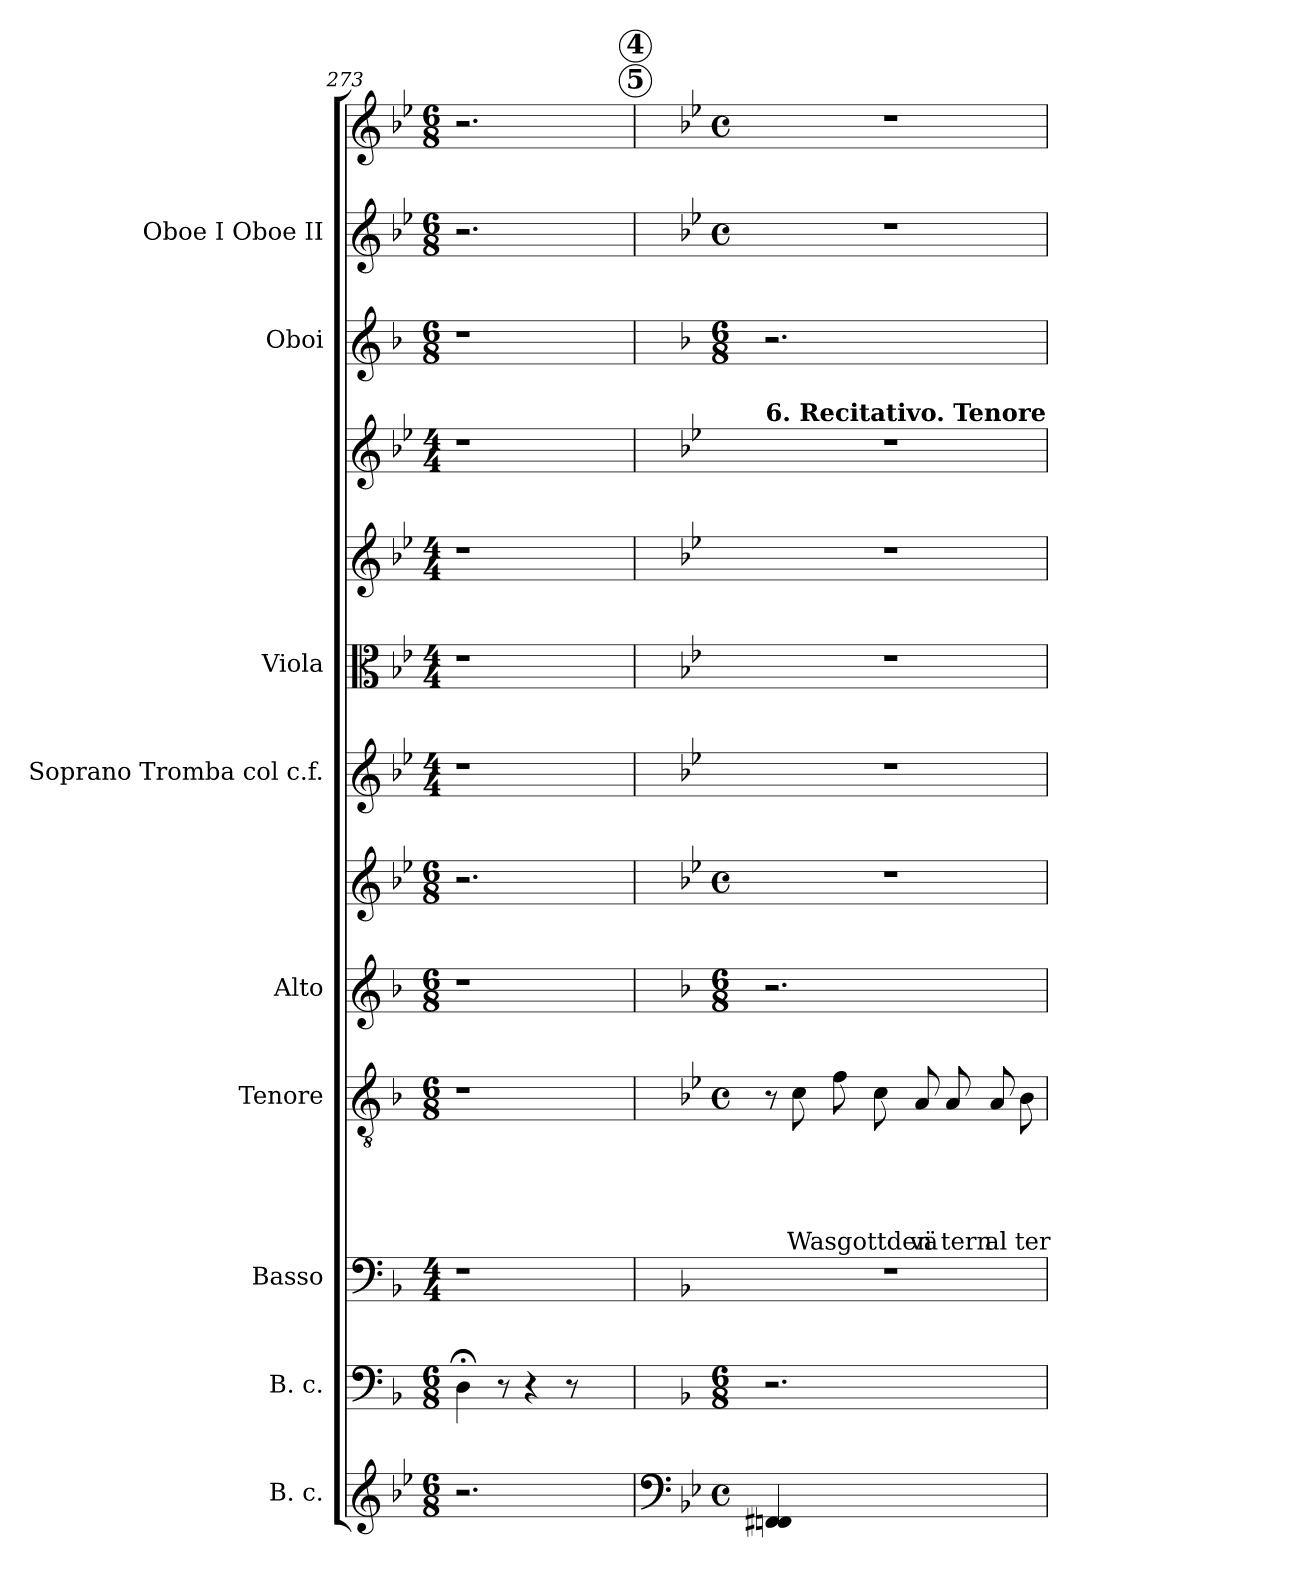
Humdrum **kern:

**kern	**kern	**kern	**kern	**text	**text	**text	**text	**text	**kern	**kern	**kern	**kern	**kern	**kern	**kern	**kern	**kern
*part12	*part11	*part10	*part9	*part9	*part9	*part9	*part9	*part9	*part8	*part7	*part6	*part5	*part4	*part3	*part2	*part1	*part1
*staff13	*staff12	*staff11	*staff10	*staff10	*staff10	*staff10	*staff10	*staff10	*staff9	*staff8	*staff7	*staff6	*staff5	*staff4	*staff3	*staff2	*staff1
*I"B. c.	*I"B. c.	*I"Basso	*I"Tenore	*	*	*	*	*	*I"Alto	*	*I"Soprano Tromba col c.f.	*I"Viola	*	*	*I"Oboi	*I"Oboe I Oboe II	*
*	*I'B. c.	*I'Basso	*I'Tenore	*	*	*	*	*	*I'Alto	*	*I'Soprano	*I'Viola	*	*	*	*I'Ob	*
*clefG2	*clefF4	*clefF4	*clefGv2	*	*	*	*	*	*clefG2	*clefG2	*clefG2	*clefC3	*clefG2	*clefG2	*clefG2	*clefG2	*clefG2
*k[b-e-]	*k[b-]	*k[b-]	*k[b-]	*	*	*	*	*	*k[b-]	*k[b-e-]	*k[b-e-]	*k[b-e-]	*k[b-e-]	*k[b-e-]	*k[b-]	*k[b-e-]	*k[b-e-]
*B-:	*F:	*F:	*F:	*	*	*	*	*	*F:	*B-:	*B-:	*B-:	*B-:	*B-:	*F:	*B-:	*B-:
*M6/8	*M6/8	*M4/4	*M6/8	*	*	*	*	*	*M6/8	*M6/8	*M4/4	*M4/4	*M4/4	*M4/4	*M6/8	*M6/8	*M6/8
=273	=273	=273	=273	=273	=273	=273	=273	=273	=273	=273	=273	=273	=273	=273	=273	=273	=273
!	!	!	!LO:N:vis=1	!	!	!	!	!	!LO:N:vis=1	!	!	!	!	!	!LO:N:vis=1	!	!
2.r	4D;<\	1r	2.r	.	.	.	.	.	2.r	2.r	1r	1r	1r	1r	2.r	2.r	2.r
.	8r	.	.	.	.	.	.	.	.	.	.	.	.	.	.	.	.
.	4r	.	.	.	.	.	.	.	.	.	.	.	.	.	.	.	.
.	8r	.	.	.	.	.	.	.	.	.	.	.	.	.	.	.	.
4ryy	4ryy	.	4ryy	.	.	.	.	.	4ryy	4ryy	.	.	.	.	4ryy	4ryy	4ryy
!!LO:LB:g=z
!!LO:REH:place=s13:b:enc=circle:t=5
!!LO:REH:place=s13:b:enc=circle:t=4
=274	=274	=274	=274	=274	=274	=274	=274	=274	=274	=274	=274	=274	=274	=274	=274	=274	=274
*clefF4	*	*	*	*	*	*	*	*	*	*	*	*	*	*	*	*	*
*	*	*	*k[b-e-]	*	*	*	*	*	*	*	*	*	*	*	*	*	*
*	*	*	*B-:	*	*	*	*	*	*	*	*	*	*	*	*	*	*
*M4/4	*M6/8	*	*M4/4	*	*	*	*	*	*M6/8	*M4/4	*	*	*	*	*M6/8	*M4/4	*M4/4
*met(c)	*	*	*met(c)	*	*	*	*	*	*	*met(c)	*	*	*	*	*	*met(c)	*met(c)
!	!	!	!	!	!	!	!	!	!	!	!	!	!	!LO:TX:a:B:t=6. Recitativo. Tenore	!	!	!
4FFn 4FF#	2.r	1r	8r	.	.	.	.	.	2.r	1r	1r	1r	1r	1r	2.r	1r	1r
!	!	!	!	!	!	!	!	!LO:LY:b	!	!	!	!	!	!	!	!	!
.	.	.	8c\	.	.	.	.	Wasgottden	.	.	.	.	.	.	.	.	.
2.ryy	.	.	8f\	.	.	.	.	.	.	.	.	.	.	.	.	.	.
.	.	.	8c\	.	.	.	.	.	.	.	.	.	.	.	.	.	.
!	!	!	!	!	!	!	!	!LO:LY:b	!	!	!	!	!	!	!	!	!
.	.	.	8A/	.	.	.	.	vä	.	.	.	.	.	.	.	.	.
!	!	!	!	!	!	!	!	!LO:LY:b	!	!	!	!	!	!	!	!	!
.	.	.	8A/	.	.	.	.	tern	.	.	.	.	.	.	.	.	.
!	!	!	!	!	!	!	!	!LO:LY:b	!	!	!	!	!	!	!	!	!
.	4ryy	.	8A/	.	.	.	.	al	4ryy	.	.	.	.	.	4ryy	.	.
!	!	!	!	!	!	!	!	!LO:LY:b	!	!	!	!	!	!	!	!	!
.	.	.	8B-\	.	.	.	.	ter	.	.	.	.	.	.	.	.	.
=	=	=	=	=	=	=	=	=	=	=	=	=	=	=	=	=	=
*-	*-	*-	*-	*-	*-	*-	*-	*-	*-	*-	*-	*-	*-	*-	*-	*-	*-
